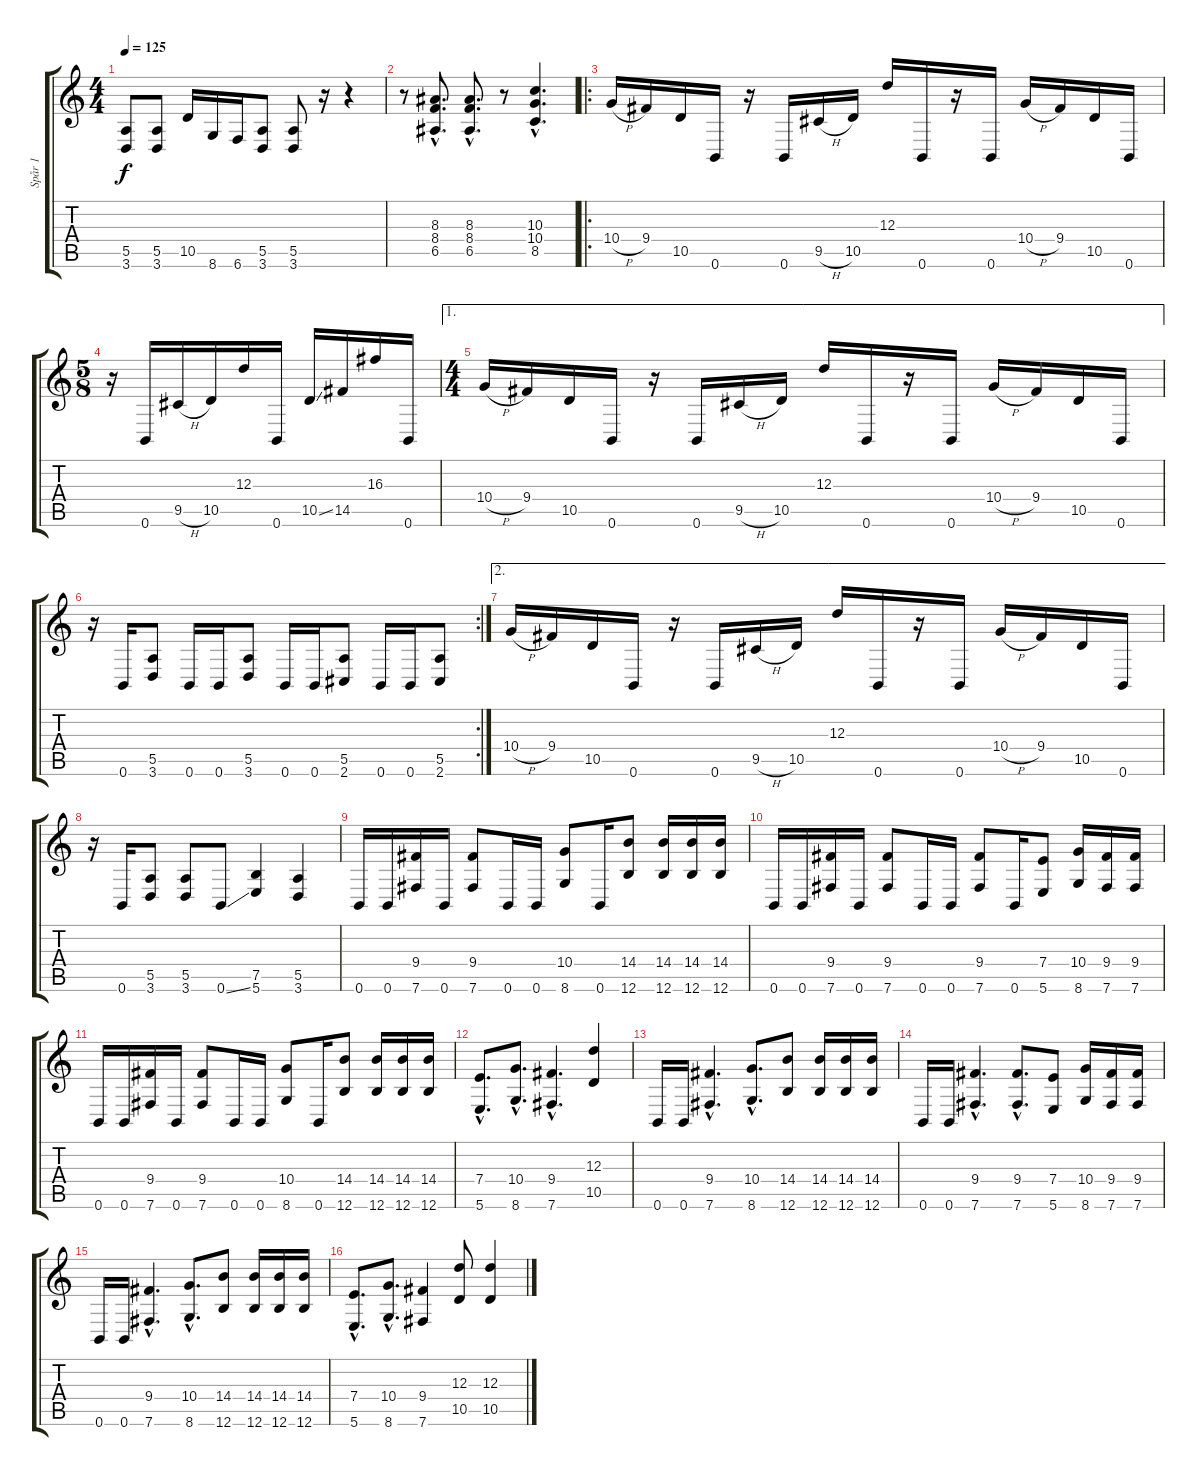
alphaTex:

\track ("Spår 1" "Spår 1") {instrument distortionguitar}
\staff {score tabs}
\tuning (B3 Gb3 D3 A2 E2 B1) {hide}
\ts (4 4)
\tempo 125
\clef g2
\ks c
(5.5 3.6).8{dy f} (5.5 3.6).8 10.5.16 8.6.16 6.6.16 (5.5 3.6).8 (5.5 3.6).8 r.16 r.4 |
r.8 (8.3{hac} 8.4{hac} 6.5{hac}).8{d} (8.3{hac} 8.4{hac} 6.5{hac}).8{d} r.8 (10.3{hac} 10.4{hac} 8.5{hac}).4{d} |
\ro
10.4{h}.16 9.4.16 10.5.16 0.6.16 r.16 0.6.16 9.5{h}.16 10.5.16 12.3.16 0.6.16 r.16 0.6.16 10.4{h}.16 9.4.16 10.5.16 0.6.16 |
\ts (5 8)
r.16 0.6.16 9.5{h}.16 10.5.16 12.3.16 0.6.16 10.5{ss}.16 14.5.16 16.3.16 0.6.16 |
\ae 1
\ts (4 4)
10.4{h}.16 9.4.16 10.5.16 0.6.16 r.16 0.6.16 9.5{h}.16 10.5.16 12.3.16 0.6.16 r.16 0.6.16 10.4{h}.16 9.4.16 10.5.16 0.6.16 |
\rc 2
r.16 0.6.16 (5.5 3.6).8 0.6.16 0.6.16 (5.5 3.6).8 0.6.16 0.6.16 (5.5 2.6).8 0.6.16 0.6.16 (5.5 2.6).8 |
\ae 2
10.4{h}.16 9.4.16 10.5.16 0.6.16 r.16 0.6.16 9.5{h}.16 10.5.16 12.3.16 0.6.16 r.16 0.6.16 10.4{h}.16 9.4.16 10.5.16 0.6.16 |
r.16 0.6.16 (5.5 3.6).8 (5.5 3.6).8 0.6{ss}.8 (7.5 5.6).4 (5.5 3.6).4 |
0.6.16 0.6.16 (9.4 7.6).16 0.6.16 (9.4 7.6).8 0.6.16 0.6.16 (10.4 8.6).8 0.6.16 (14.4 12.6).8 (14.4 12.6).16 (14.4 12.6).16 (14.4 12.6).16 |
0.6.16 0.6.16 (9.4 7.6).16 0.6.16 (9.4 7.6).8 0.6.16 0.6.16 (9.4 7.6).8 0.6.16 (7.4 5.6).8 (10.4 8.6).16 (9.4 7.6).16 (9.4 7.6).16 |
0.6.16 0.6.16 (9.4 7.6).16 0.6.16 (9.4 7.6).8 0.6.16 0.6.16 (10.4 8.6).8 0.6.16 (14.4 12.6).8 (14.4 12.6).16 (14.4 12.6).16 (14.4 12.6).16 |
(7.4{hac} 5.6{hac}).8{d} (10.4{hac} 8.6{hac}).8{d} (9.4{hac} 7.6{hac}).4{d} (12.3 10.5).4 |
0.6.16 0.6.16 (9.4{hac} 7.6{hac}).4{d} (10.4{hac} 8.6{hac}).8{d} (14.4 12.6).8 (14.4 12.6).16 (14.4 12.6).16 (14.4 12.6).16 |
0.6.16 0.6.16 (9.4{hac} 7.6{hac}).4{d} (9.4{hac} 7.6{hac}).8{d} (7.4 5.6).8 (10.4 8.6).16 (9.4 7.6).16 (9.4 7.6).16 |
0.6.16 0.6.16 (9.4{hac} 7.6{hac}).4{d} (10.4{hac} 8.6{hac}).8{d} (14.4 12.6).8 (14.4 12.6).16 (14.4 12.6).16 (14.4 12.6).16 |
(7.4{hac} 5.6{hac}).8{d} (10.4{hac} 8.6{hac}).8{d} (9.4 7.6).4 (12.3 10.5).8 (12.3 10.5).4
